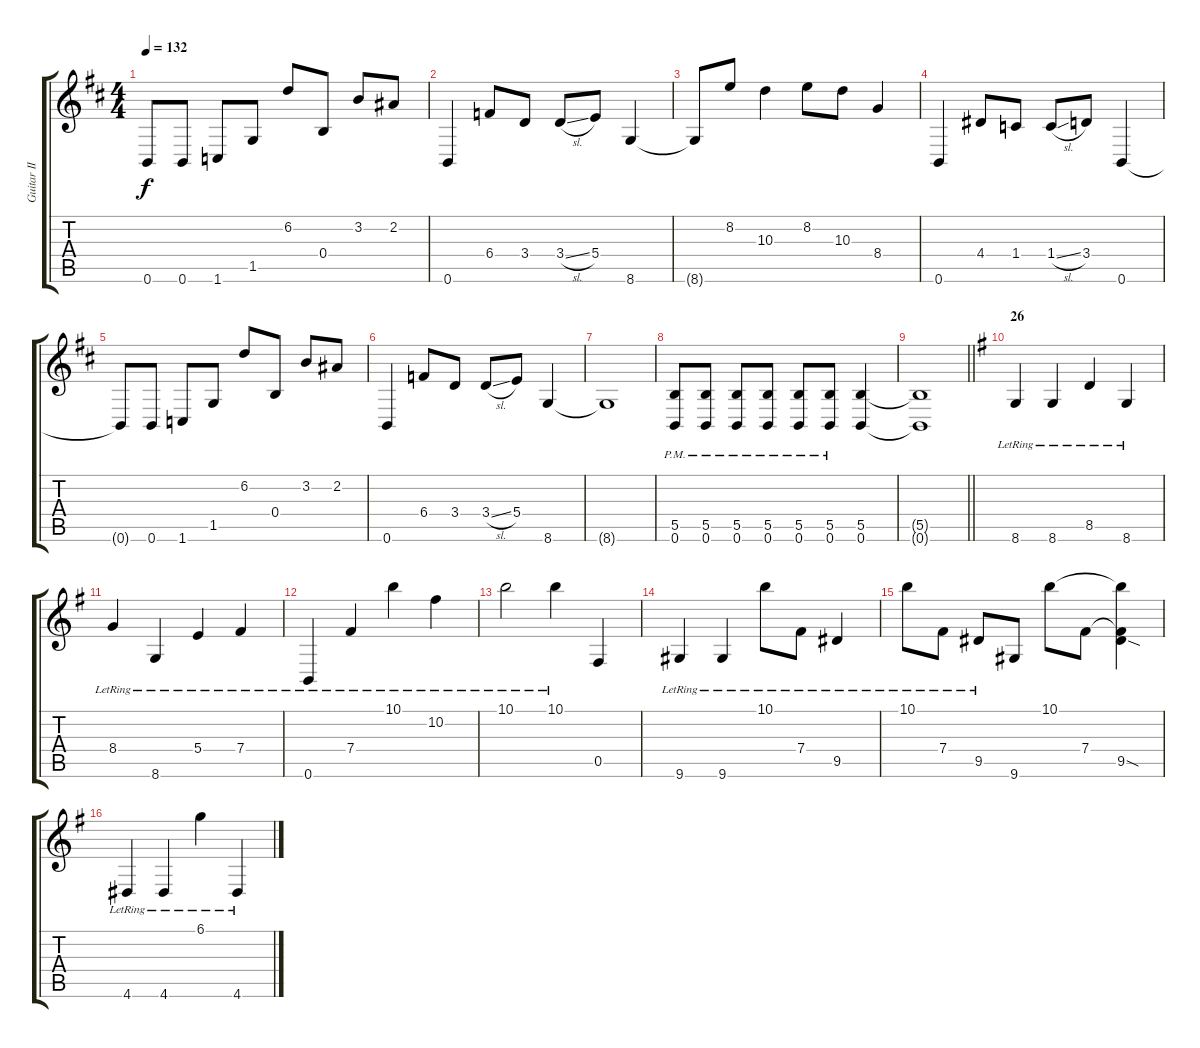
\track ("Guitar II" "Guitar II") {instrument distortionguitar}
\staff {score tabs}
\tuning (Db4 Ab3 E3 B2 Gb2 B1) {hide}
\ts (4 4)
\tempo 132
\clef g2
\ks bminor
0.6{t}.8{dy f} 0.6.8 1.6.8 1.5.8 6.2.8 0.4.8 3.2.8 2.2.8 |
0.6.4 6.4.8 3.4.8 3.4{sl}.8 5.4.8 8.6.4 |
8.6{t}.8 8.2.8 10.3.4 8.2.8 10.3.8 8.4.4 |
0.6.4 4.4.8 1.4.8 1.4{sl}.8 3.4.8 0.6.4 |
0.6{t}.8 0.6.8 1.6.8 1.5.8 6.2.8 0.4.8 3.2.8 2.2.8 |
0.6.4 6.4.8 3.4.8 3.4{sl}.8 5.4.8 8.6.4 |
8.6{t}.1 |
(5.5{pm} 0.6{pm}).8 (5.5{pm} 0.6{pm}).8 (5.5{pm} 0.6{pm}).8 (5.5{pm} 0.6{pm}).8 (5.5{pm} 0.6{pm}).8 (5.5{pm} 0.6{pm}).8 (5.5 0.6).4 |
\barLineRight lightlight
(5.5{t} 0.6{t}).1 |
\section ("" "26")
\ks eminor
8.6{lr}.4 8.6{lr}.4 8.5{lr}.4 8.6{lr}.4 |
8.4{lr}.4 8.6{lr}.4 5.4{lr}.4 7.4{lr}.4 |
0.6{lr}.4 7.4{lr}.4 10.1{lr}.4 10.2{lr}.4 |
10.1{lr}.2 10.1{lr}.4 0.5.4 |
9.6{lr}.4 9.6{lr}.4 10.1{lr}.8 7.4{lr}.8 9.5{lr}.4 |
10.1{lr}.8 7.4{lr}.8 9.5{lr}.8 9.6.8 10.1.8 7.4.8 (10.1{t} 7.4{t} 9.5{sod}).4 |
4.6{lr}.4 4.6{lr}.4 6.1{lr}.4 4.6{lr}.4
